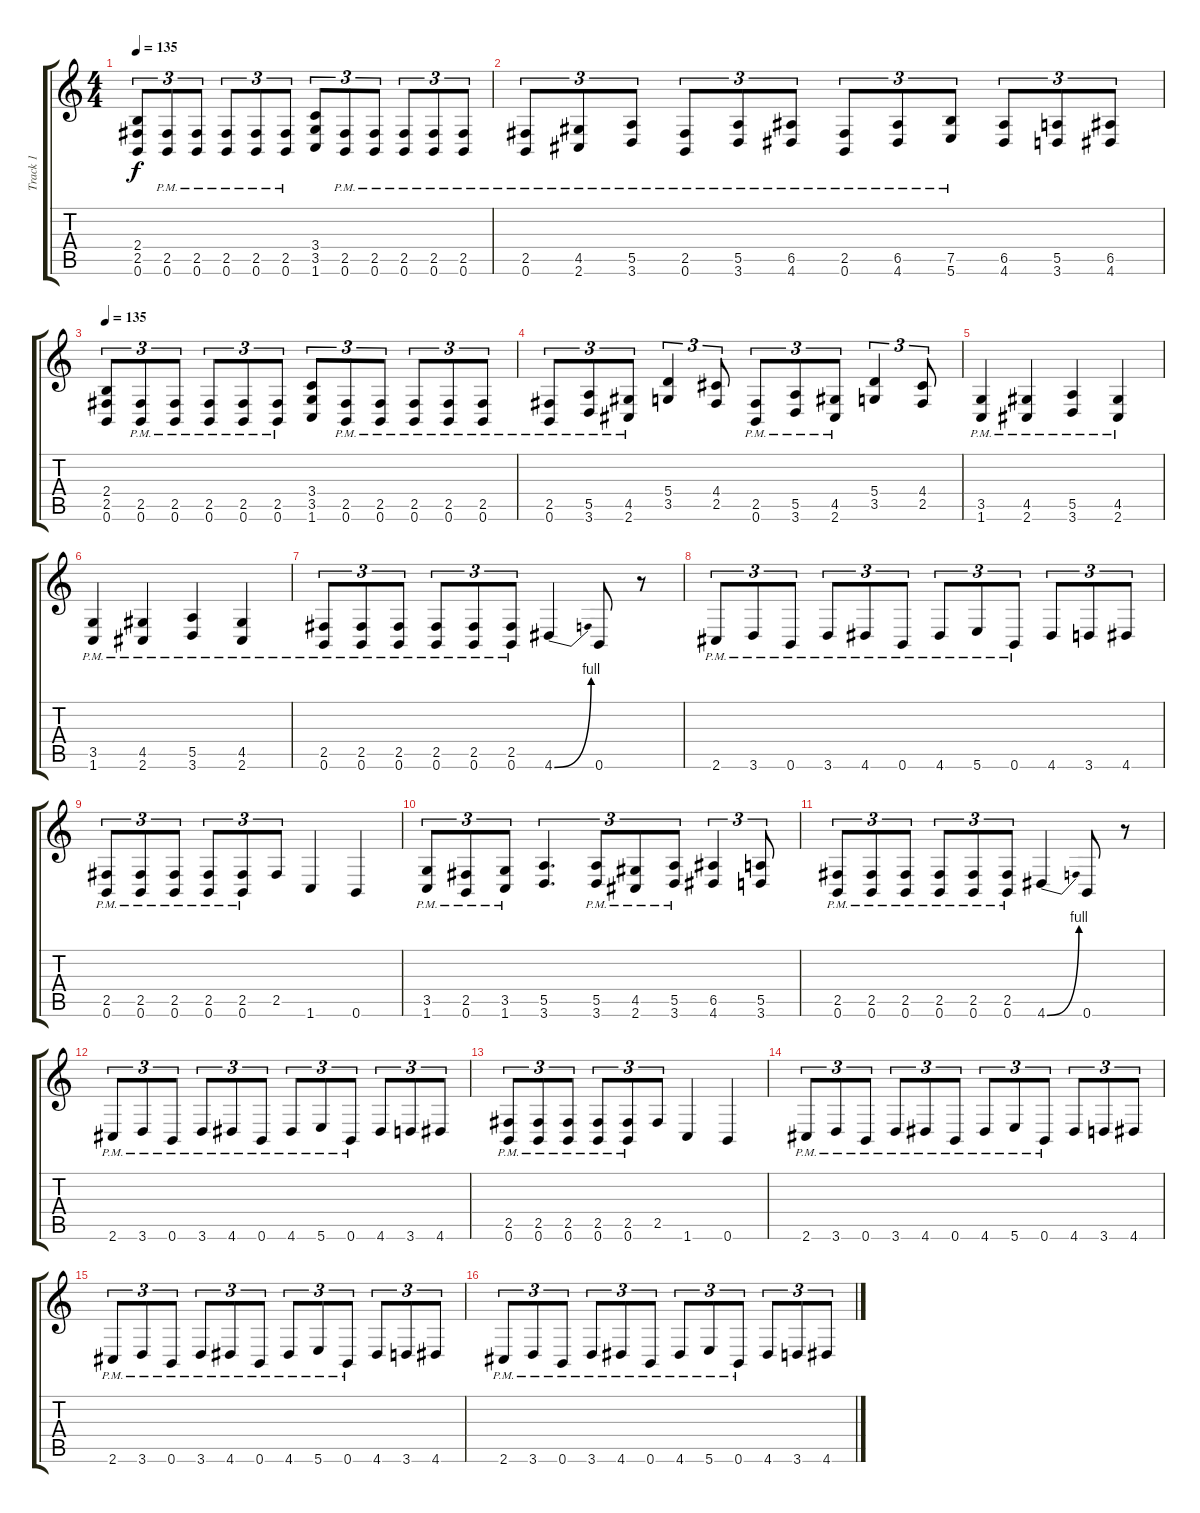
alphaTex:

\track ("Track 1" "Track 1") {instrument distortionguitar}
\staff {score tabs}
\tuning (B3 Gb3 D3 A2 E2 B1) {hide}
\ts (4 4)
\tempo 135
\clef g2
\ks c
(2.4 2.5 0.6).8{tu (3 2) dy f} (2.5{pm} 0.6{pm}).8{tu (3 2)} (2.5{pm} 0.6{pm}).8{tu (3 2)} (2.5{pm} 0.6{pm}).8{tu (3 2)} (2.5{pm} 0.6{pm}).8{tu (3 2)} (2.5{pm} 0.6{pm}).8{tu (3 2)} (3.4 3.5 1.6).8{tu (3 2)} (2.5{pm} 0.6{pm}).8{tu (3 2)} (2.5{pm} 0.6{pm}).8{tu (3 2)} (2.5{pm} 0.6{pm}).8{tu (3 2)} (2.5{pm} 0.6{pm}).8{tu (3 2)} (2.5{pm} 0.6{pm}).8{tu (3 2)} |
(2.5{pm} 0.6{pm}).8{tu (3 2)} (4.5{pm} 2.6{pm}).8{tu (3 2)} (5.5{pm} 3.6{pm}).8{tu (3 2)} (2.5{pm} 0.6{pm}).8{tu (3 2)} (5.5{pm} 3.6{pm}).8{tu (3 2)} (6.5{pm} 4.6{pm}).8{tu (3 2)} (2.5{pm} 0.6{pm}).8{tu (3 2)} (6.5{pm} 4.6{pm}).8{tu (3 2)} (7.5{pm} 5.6{pm}).8{tu (3 2)} (6.5 4.6).8{tu (3 2)} (5.5 3.6).8{tu (3 2)} (6.5 4.6).8{tu (3 2)} |
\tempo 135
(2.4 2.5 0.6).8{tu (3 2)} (2.5{pm} 0.6{pm}).8{tu (3 2)} (2.5{pm} 0.6{pm}).8{tu (3 2)} (2.5{pm} 0.6{pm}).8{tu (3 2)} (2.5{pm} 0.6{pm}).8{tu (3 2)} (2.5{pm} 0.6{pm}).8{tu (3 2)} (3.4 3.5 1.6).8{tu (3 2)} (2.5{pm} 0.6{pm}).8{tu (3 2)} (2.5{pm} 0.6{pm}).8{tu (3 2)} (2.5{pm} 0.6{pm}).8{tu (3 2)} (2.5{pm} 0.6{pm}).8{tu (3 2)} (2.5{pm} 0.6{pm}).8{tu (3 2)} |
(2.5{pm} 0.6{pm}).8{tu (3 2)} (5.5{pm} 3.6{pm}).8{tu (3 2)} (4.5{pm} 2.6{pm}).8{tu (3 2)} (5.4 3.5).4{tu (3 2)} (4.4 2.5).8{tu (3 2)} (2.5{pm} 0.6{pm}).8{tu (3 2)} (5.5{pm} 3.6{pm}).8{tu (3 2)} (4.5{pm} 2.6{pm}).8{tu (3 2)} (5.4 3.5).4{tu (3 2)} (4.4 2.5).8{tu (3 2)} |
(3.5{pm} 1.6{pm}).4 (4.5{pm} 2.6{pm}).4 (5.5{pm} 3.6{pm}).4 (4.5{pm} 2.6{pm}).4 |
(3.5{pm} 1.6{pm}).4 (4.5{pm} 2.6{pm}).4 (5.5{pm} 3.6{pm}).4 (4.5{pm} 2.6{pm}).4 |
(2.5{pm} 0.6{pm}).8{tu (3 2)} (2.5{pm} 0.6{pm}).8{tu (3 2)} (2.5{pm} 0.6{pm}).8{tu (3 2)} (2.5{pm} 0.6{pm}).8{tu (3 2)} (2.5{pm} 0.6{pm}).8{tu (3 2)} (2.5{pm} 0.6{pm}).8{tu (3 2)} 4.6{be (bend 0 0 60 4)}.4{instrument guitarharmonics} 0.6.8{instrument distortionguitar} r.8 |
2.6{pm}.8{tu (3 2)} 3.6{pm}.8{tu (3 2)} 0.6{pm}.8{tu (3 2)} 3.6{pm}.8{tu (3 2)} 4.6{pm}.8{tu (3 2)} 0.6{pm}.8{tu (3 2)} 4.6{pm}.8{tu (3 2)} 5.6{pm}.8{tu (3 2)} 0.6{pm}.8{tu (3 2)} 4.6.8{tu (3 2)} 3.6.8{tu (3 2)} 4.6.8{tu (3 2)} |
(2.5{pm} 0.6{pm}).8{tu (3 2)} (2.5{pm} 0.6{pm}).8{tu (3 2)} (2.5{pm} 0.6{pm}).8{tu (3 2)} (2.5{pm} 0.6{pm}).8{tu (3 2)} (2.5{pm} 0.6{pm}).8{tu (3 2)} 2.5.8{tu (3 2)} 1.6.4 0.6.4 |
(3.5{pm} 1.6{pm}).8{tu (3 2)} (2.5{pm} 0.6{pm}).8{tu (3 2)} (3.5{pm} 1.6{pm}).8{tu (3 2)} (5.5 3.6).4{d tu (3 2)} (5.5{pm} 3.6{pm}).8{tu (3 2)} (4.5{pm} 2.6{pm}).8{tu (3 2)} (5.5{pm} 3.6{pm}).8{tu (3 2)} (6.5 4.6).4{tu (3 2)} (5.5 3.6).8{tu (3 2)} |
(2.5{pm} 0.6{pm}).8{tu (3 2)} (2.5{pm} 0.6{pm}).8{tu (3 2)} (2.5{pm} 0.6{pm}).8{tu (3 2)} (2.5{pm} 0.6{pm}).8{tu (3 2)} (2.5{pm} 0.6{pm}).8{tu (3 2)} (2.5{pm} 0.6{pm}).8{tu (3 2)} 4.6{be (bend 0 0 60 4)}.4{instrument guitarharmonics} 0.6.8{instrument distortionguitar} r.8 |
2.6{pm}.8{tu (3 2)} 3.6{pm}.8{tu (3 2)} 0.6{pm}.8{tu (3 2)} 3.6{pm}.8{tu (3 2)} 4.6{pm}.8{tu (3 2)} 0.6{pm}.8{tu (3 2)} 4.6{pm}.8{tu (3 2)} 5.6{pm}.8{tu (3 2)} 0.6{pm}.8{tu (3 2)} 4.6.8{tu (3 2)} 3.6.8{tu (3 2)} 4.6.8{tu (3 2)} |
(2.5{pm} 0.6{pm}).8{tu (3 2)} (2.5{pm} 0.6{pm}).8{tu (3 2)} (2.5{pm} 0.6{pm}).8{tu (3 2)} (2.5{pm} 0.6{pm}).8{tu (3 2)} (2.5{pm} 0.6{pm}).8{tu (3 2)} 2.5.8{tu (3 2)} 1.6.4 0.6.4 |
2.6{pm}.8{tu (3 2)} 3.6{pm}.8{tu (3 2)} 0.6{pm}.8{tu (3 2)} 3.6{pm}.8{tu (3 2)} 4.6{pm}.8{tu (3 2)} 0.6{pm}.8{tu (3 2)} 4.6{pm}.8{tu (3 2)} 5.6{pm}.8{tu (3 2)} 0.6{pm}.8{tu (3 2)} 4.6.8{tu (3 2)} 3.6.8{tu (3 2)} 4.6.8{tu (3 2)} |
2.6{pm}.8{tu (3 2)} 3.6{pm}.8{tu (3 2)} 0.6{pm}.8{tu (3 2)} 3.6{pm}.8{tu (3 2)} 4.6{pm}.8{tu (3 2)} 0.6{pm}.8{tu (3 2)} 4.6{pm}.8{tu (3 2)} 5.6{pm}.8{tu (3 2)} 0.6{pm}.8{tu (3 2)} 4.6.8{tu (3 2)} 3.6.8{tu (3 2)} 4.6.8{tu (3 2)} |
2.6{pm}.8{tu (3 2)} 3.6{pm}.8{tu (3 2)} 0.6{pm}.8{tu (3 2)} 3.6{pm}.8{tu (3 2)} 4.6{pm}.8{tu (3 2)} 0.6{pm}.8{tu (3 2)} 4.6{pm}.8{tu (3 2)} 5.6{pm}.8{tu (3 2)} 0.6{pm}.8{tu (3 2)} 4.6.8{tu (3 2)} 3.6.8{tu (3 2)} 4.6.8{tu (3 2)}
